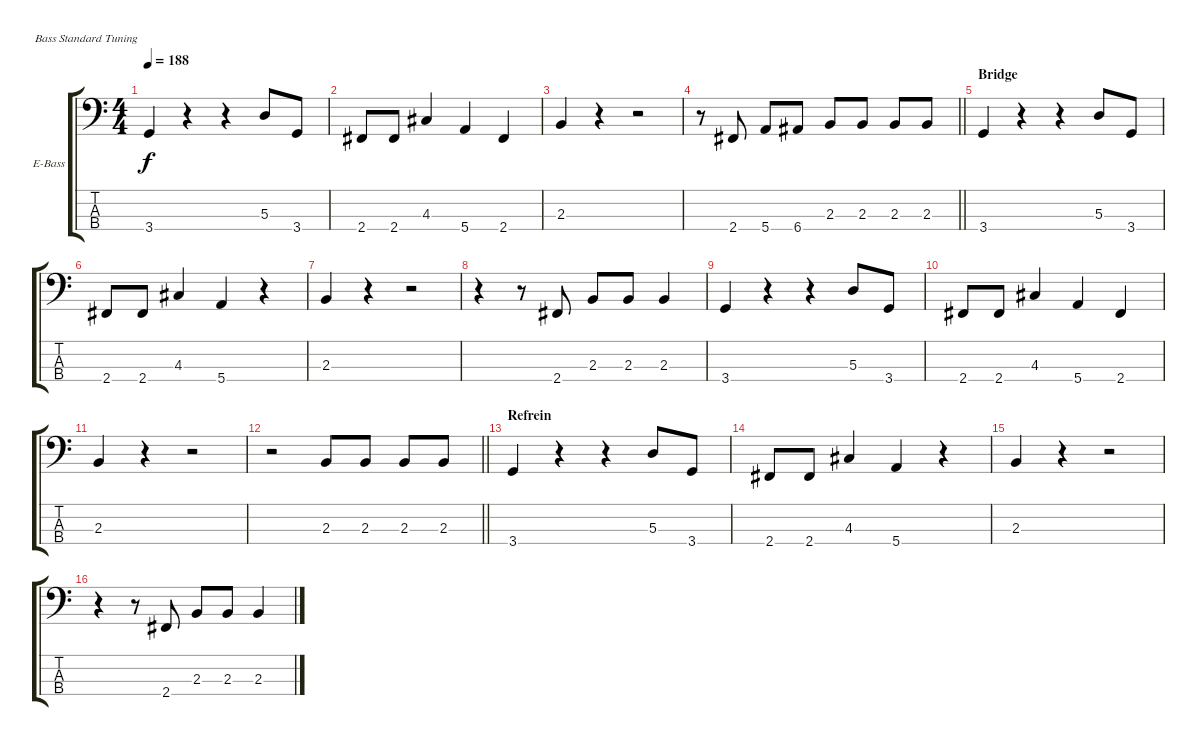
\defaultSystemsLayout 4
\bracketExtendMode groupsimilarinstruments
\firstSystemTrackNameOrientation horizontal
\otherSystemsTrackNameOrientation horizontal
\track ("Electric Bass" "E-Bass") {instrument electricbassfinger}
\staff {score tabs}
\tuning (G2 D2 A1 E1)
\ts (4 4)
\tempo 188
\clef f4
\ks c
3.4.4{dy f} r.4 r.4 5.3.8 3.4.8 |
2.4.8 2.4.8 4.3.4 5.4.4 2.4.4 |
2.3.4 r.4 r.2 |
\barLineRight lightlight
r.8 2.4.8 5.4.8 6.4.8 2.3.8 2.3.8 2.3.8 2.3.8 |
\section ("" "Bridge")
3.4.4 r.4 r.4 5.3.8 3.4.8 |
2.4.8 2.4.8 4.3.4 5.4.4 r.4 |
2.3.4 r.4 r.2 |
r.4 r.8 2.4.8 2.3.8 2.3.8 2.3.4 |
3.4.4 r.4 r.4 5.3.8 3.4.8 |
2.4.8 2.4.8 4.3.4 5.4.4 2.4.4 |
2.3.4 r.4 r.2 |
\barLineRight lightlight
r.2 2.3.8 2.3.8 2.3.8 2.3.8 |
\section ("" "Refrein")
3.4.4 r.4 r.4 5.3.8 3.4.8 |
2.4.8 2.4.8 4.3.4 5.4.4 r.4 |
2.3.4 r.4 r.2 |
r.4 r.8 2.4.8 2.3.8 2.3.8 2.3.4
